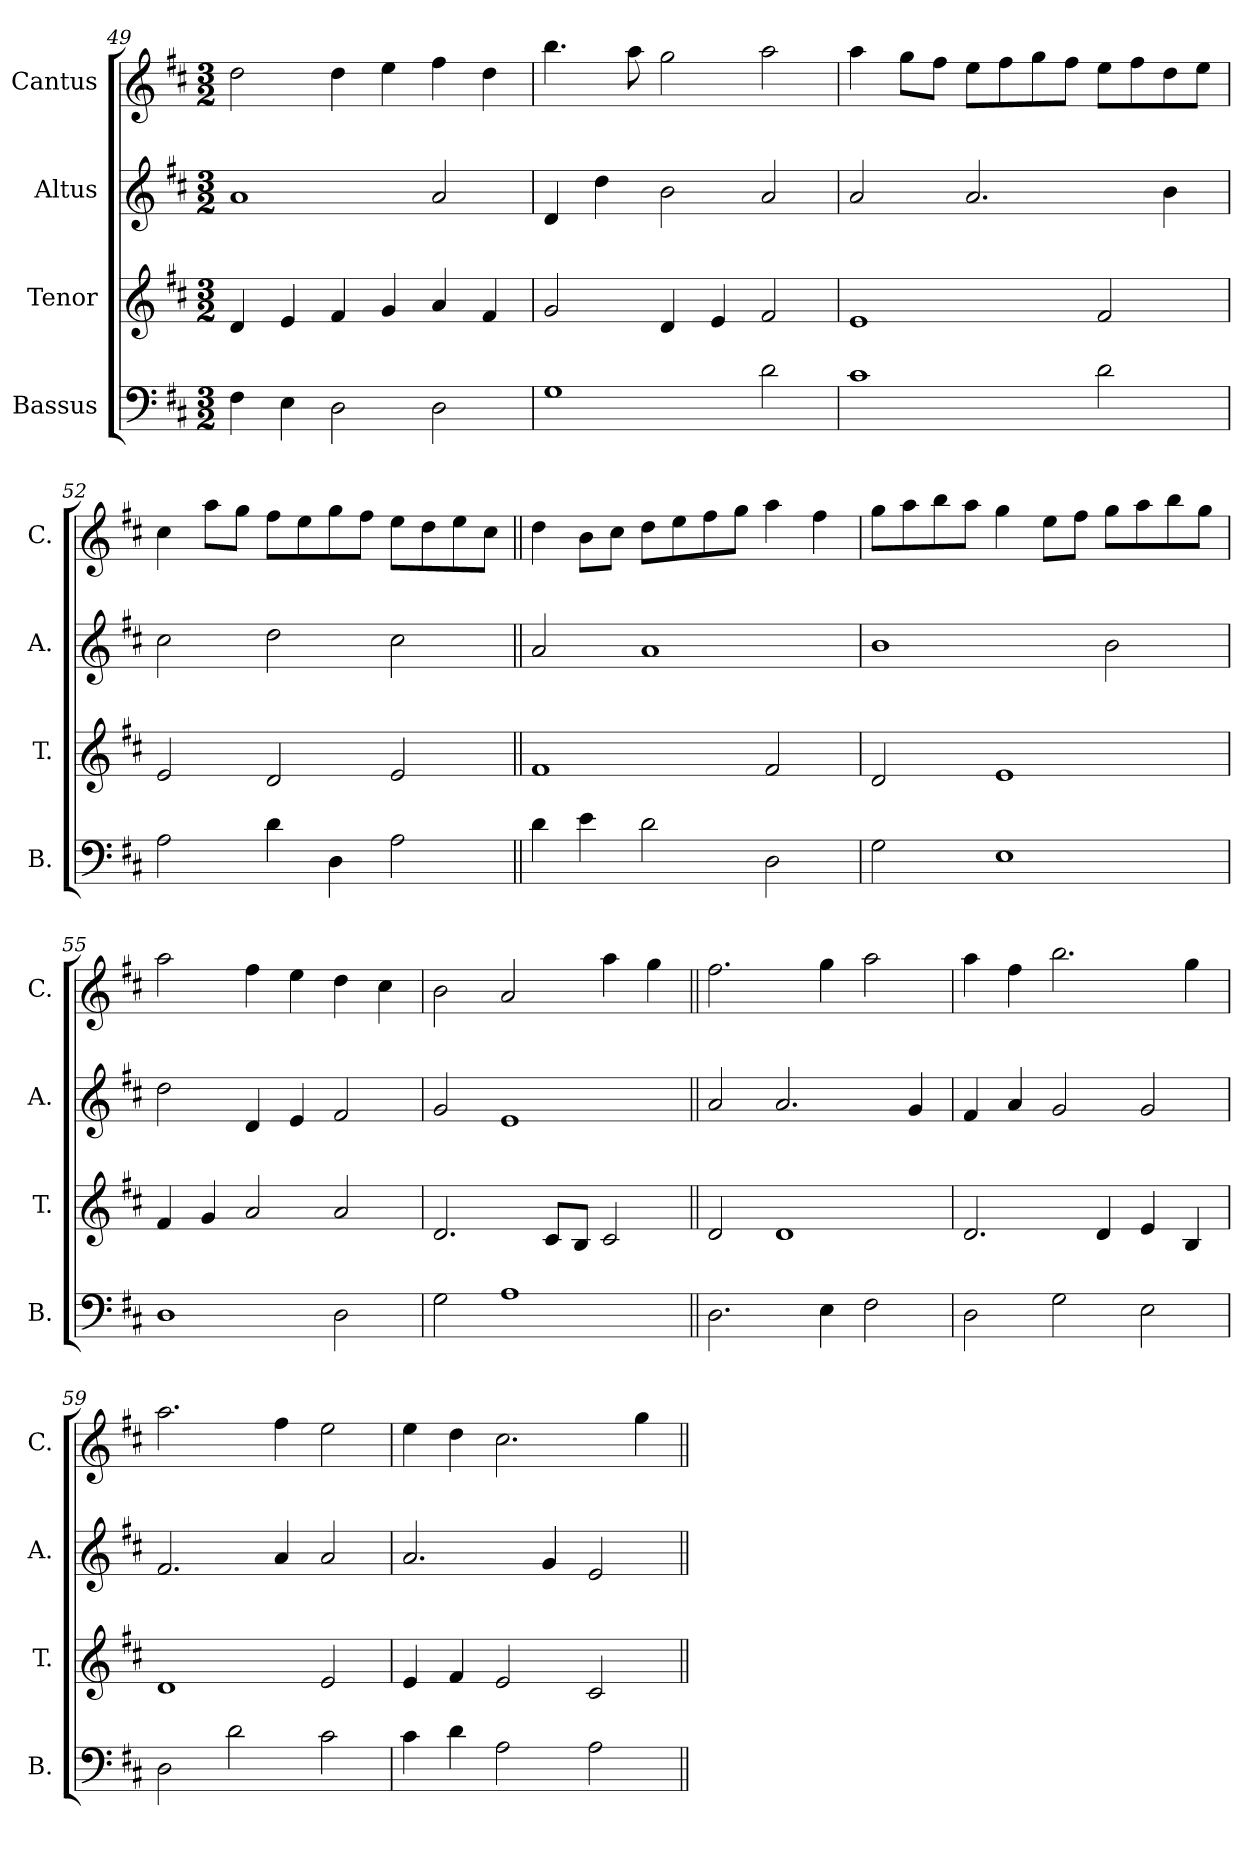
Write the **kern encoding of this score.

**kern	**kern	**kern	**kern
*part4	*part3	*part2	*part1
*staff4	*staff3	*staff2	*staff1
*I"Bassus	*I"Tenor	*I"Altus	*I"Cantus
*I'B.	*I'T.	*I'A.	*I'C.
*clefF4	*clefG2	*clefG2	*clefG2
*k[f#c#]	*k[f#c#]	*k[f#c#]	*k[f#c#]
*D:	*D:	*D:	*D:
*M3/2	*M3/2	*M3/2	*M3/2
=49	=49	=49	=49
4F#\	4d/	1a	2dd\
4E\	4e/	.	.
2D\	4f#/	.	4dd\
.	4g/	.	4ee\
2D\	4a/	2a/	4ff#\
.	4f#/	.	4dd\
!!LO:LB:g=z
=50	=50	=50	=50
1G	2g/	4d/	4.bb\
.	.	4dd\	.
.	.	.	8aa\
.	4d/	2b\	2gg\
.	4e/	.	.
2d\	2f#/	2a/	2aa\
=51	=51	=51	=51
1c#	1e	2a/	4aa\
.	.	.	8gg\L
.	.	.	8ff#\J
.	.	2.a/	8ee\L
.	.	.	8ff#\
.	.	.	8gg\
.	.	.	8ff#\J
2d\	2f#/	.	8ee\L
.	.	.	8ff#\
.	.	4b\	8dd\
.	.	.	8ee\J
=52	=52	=52	=52
2A\	2e/	2cc#\	4cc#\
.	.	.	8aa\L
.	.	.	8gg\J
4d\	2d/	2dd\	8ff#\L
.	.	.	8ee\
4D\	.	.	8gg\
.	.	.	8ff#\J
2A\	2e/	2cc#\	8ee\L
.	.	.	8dd\
.	.	.	8ee\
.	.	.	8cc#\J
=53||	=53||	=53||	=53||
4d\	1f#	2a/	4dd\
4e\	.	.	8b\L
.	.	.	8cc#\J
2d\	.	1a	8dd\L
.	.	.	8ee\
.	.	.	8ff#\
.	.	.	8gg\J
2D\	2f#/	.	4aa\
.	.	.	4ff#\
=54	=54	=54	=54
2G\	2d/	1b	8gg\L
.	.	.	8aa\
.	.	.	8bb\
.	.	.	8aa\J
1E	1e	.	4gg\
.	.	.	8ee\L
.	.	.	8ff#\J
.	.	2b\	8gg\L
.	.	.	8aa\
.	.	.	8bb\
.	.	.	8gg\J
=55	=55	=55	=55
1D	4f#/	2dd\	2aa\
.	4g/	.	.
.	2a/	4d/	4ff#\
.	.	4e/	4ee\
2D\	2a/	2f#/	4dd\
.	.	.	4cc#\
=56	=56	=56	=56
2G\	2.d/	2g/	2b\
1A	.	1e	2a/
.	8c#/L	.	.
.	8B/J	.	.
.	2c#/	.	4aa\
.	.	.	4gg\
=57||	=57||	=57||	=57||
2.D\	2d/	2a/	2.ff#\
.	1d	2.a/	.
4E\	.	.	4gg\
2F#\	.	.	2aa\
.	.	4g/	.
=58	=58	=58	=58
2D\	2.d/	4f#/	4aa\
.	.	4a/	4ff#\
2G\	.	2g/	2.bb\
.	4d/	.	.
2E\	4e/	2g/	.
.	4B/	.	4gg\
=59	=59	=59	=59
2D\	1d	2.f#/	2.aa\
2d\	.	.	.
.	.	4a/	4ff#\
2c#\	2e/	2a/	2ee\
=60	=60	=60	=60
4c#\	4e/	2.a/	4ee\
4d\	4f#/	.	4dd\
2A\	2e/	.	2.cc#\
.	.	4g/	.
2A\	2c#/	2e/	.
.	.	.	4gg\
=||	=||	=||	=||
*-	*-	*-	*-
